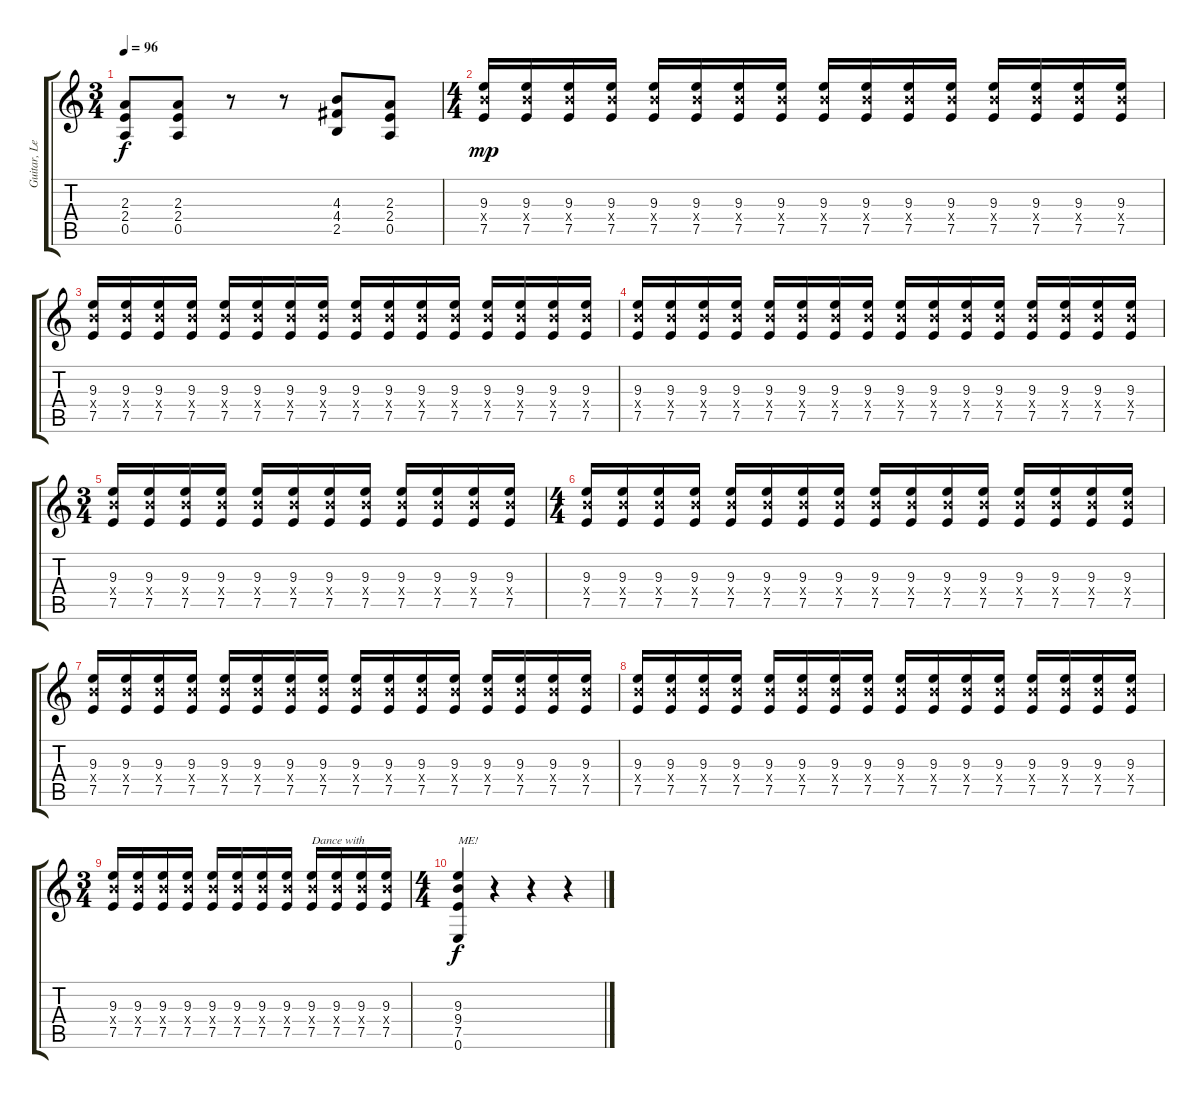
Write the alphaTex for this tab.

\track ("Guitar, Lead" "Guitar, Le") {instrument overdrivenguitar}
\staff {score tabs}
\tuning (E4 B3 G3 D3 A2 E2) {hide}
\ts (3 4)
\tempo 96
\clef g2
\ks c
(2.3 2.4 0.5).8{dy f} (2.3 2.4 0.5).8 r.8 r.8 (4.3 4.4 2.5).8 (2.3 2.4 0.5).8 |
\ts (4 4)
(9.3 9.4{x} 7.5).16{dy mp} (9.3 9.4{x} 7.5).16 (9.3 9.4{x} 7.5).16 (9.3 9.4{x} 7.5).16 (9.3 9.4{x} 7.5).16 (9.3 9.4{x} 7.5).16 (9.3 9.4{x} 7.5).16 (9.3 9.4{x} 7.5).16 (9.3 9.4{x} 7.5).16 (9.3 9.4{x} 7.5).16 (9.3 9.4{x} 7.5).16 (9.3 9.4{x} 7.5).16 (9.3 9.4{x} 7.5).16 (9.3 9.4{x} 7.5).16 (9.3 9.4{x} 7.5).16 (9.3 9.4{x} 7.5).16 |
(9.3 9.4{x} 7.5).16 (9.3 9.4{x} 7.5).16 (9.3 9.4{x} 7.5).16 (9.3 9.4{x} 7.5).16 (9.3 9.4{x} 7.5).16 (9.3 9.4{x} 7.5).16 (9.3 9.4{x} 7.5).16 (9.3 9.4{x} 7.5).16 (9.3 9.4{x} 7.5).16 (9.3 9.4{x} 7.5).16 (9.3 9.4{x} 7.5).16 (9.3 9.4{x} 7.5).16 (9.3 9.4{x} 7.5).16 (9.3 9.4{x} 7.5).16 (9.3 9.4{x} 7.5).16 (9.3 9.4{x} 7.5).16 |
(9.3 9.4{x} 7.5).16 (9.3 9.4{x} 7.5).16 (9.3 9.4{x} 7.5).16 (9.3 9.4{x} 7.5).16 (9.3 9.4{x} 7.5).16 (9.3 9.4{x} 7.5).16 (9.3 9.4{x} 7.5).16 (9.3 9.4{x} 7.5).16 (9.3 9.4{x} 7.5).16 (9.3 9.4{x} 7.5).16 (9.3 9.4{x} 7.5).16 (9.3 9.4{x} 7.5).16 (9.3 9.4{x} 7.5).16 (9.3 9.4{x} 7.5).16 (9.3 9.4{x} 7.5).16 (9.3 9.4{x} 7.5).16 |
\ts (3 4)
(9.3 9.4{x} 7.5).16 (9.3 9.4{x} 7.5).16 (9.3 9.4{x} 7.5).16 (9.3 9.4{x} 7.5).16 (9.3 9.4{x} 7.5).16 (9.3 9.4{x} 7.5).16 (9.3 9.4{x} 7.5).16 (9.3 9.4{x} 7.5).16 (9.3 9.4{x} 7.5).16 (9.3 9.4{x} 7.5).16 (9.3 9.4{x} 7.5).16 (9.3 9.4{x} 7.5).16 |
\ts (4 4)
(9.3 9.4{x} 7.5).16 (9.3 9.4{x} 7.5).16 (9.3 9.4{x} 7.5).16 (9.3 9.4{x} 7.5).16 (9.3 9.4{x} 7.5).16 (9.3 9.4{x} 7.5).16 (9.3 9.4{x} 7.5).16 (9.3 9.4{x} 7.5).16 (9.3 9.4{x} 7.5).16 (9.3 9.4{x} 7.5).16 (9.3 9.4{x} 7.5).16 (9.3 9.4{x} 7.5).16 (9.3 9.4{x} 7.5).16 (9.3 9.4{x} 7.5).16 (9.3 9.4{x} 7.5).16 (9.3 9.4{x} 7.5).16 |
(9.3 9.4{x} 7.5).16 (9.3 9.4{x} 7.5).16 (9.3 9.4{x} 7.5).16 (9.3 9.4{x} 7.5).16 (9.3 9.4{x} 7.5).16 (9.3 9.4{x} 7.5).16 (9.3 9.4{x} 7.5).16 (9.3 9.4{x} 7.5).16 (9.3 9.4{x} 7.5).16 (9.3 9.4{x} 7.5).16 (9.3 9.4{x} 7.5).16 (9.3 9.4{x} 7.5).16 (9.3 9.4{x} 7.5).16 (9.3 9.4{x} 7.5).16 (9.3 9.4{x} 7.5).16 (9.3 9.4{x} 7.5).16 |
(9.3 9.4{x} 7.5).16 (9.3 9.4{x} 7.5).16 (9.3 9.4{x} 7.5).16 (9.3 9.4{x} 7.5).16 (9.3 9.4{x} 7.5).16 (9.3 9.4{x} 7.5).16 (9.3 9.4{x} 7.5).16 (9.3 9.4{x} 7.5).16 (9.3 9.4{x} 7.5).16 (9.3 9.4{x} 7.5).16 (9.3 9.4{x} 7.5).16 (9.3 9.4{x} 7.5).16 (9.3 9.4{x} 7.5).16 (9.3 9.4{x} 7.5).16 (9.3 9.4{x} 7.5).16 (9.3 9.4{x} 7.5).16 |
\ts (3 4)
(9.3 9.4{x} 7.5).16 (9.3 9.4{x} 7.5).16 (9.3 9.4{x} 7.5).16 (9.3 9.4{x} 7.5).16 (9.3 9.4{x} 7.5).16 (9.3 9.4{x} 7.5).16 (9.3 9.4{x} 7.5).16 (9.3 9.4{x} 7.5).16 (9.3 9.4{x} 7.5).16{txt "Dance with"} (9.3 9.4{x} 7.5).16 (9.3 9.4{x} 7.5).16 (9.3 9.4{x} 7.5).16 |
\ts (4 4)
(9.3 9.4 7.5 0.6).4{txt "ME!" dy f} r.4 r.4 r.4
